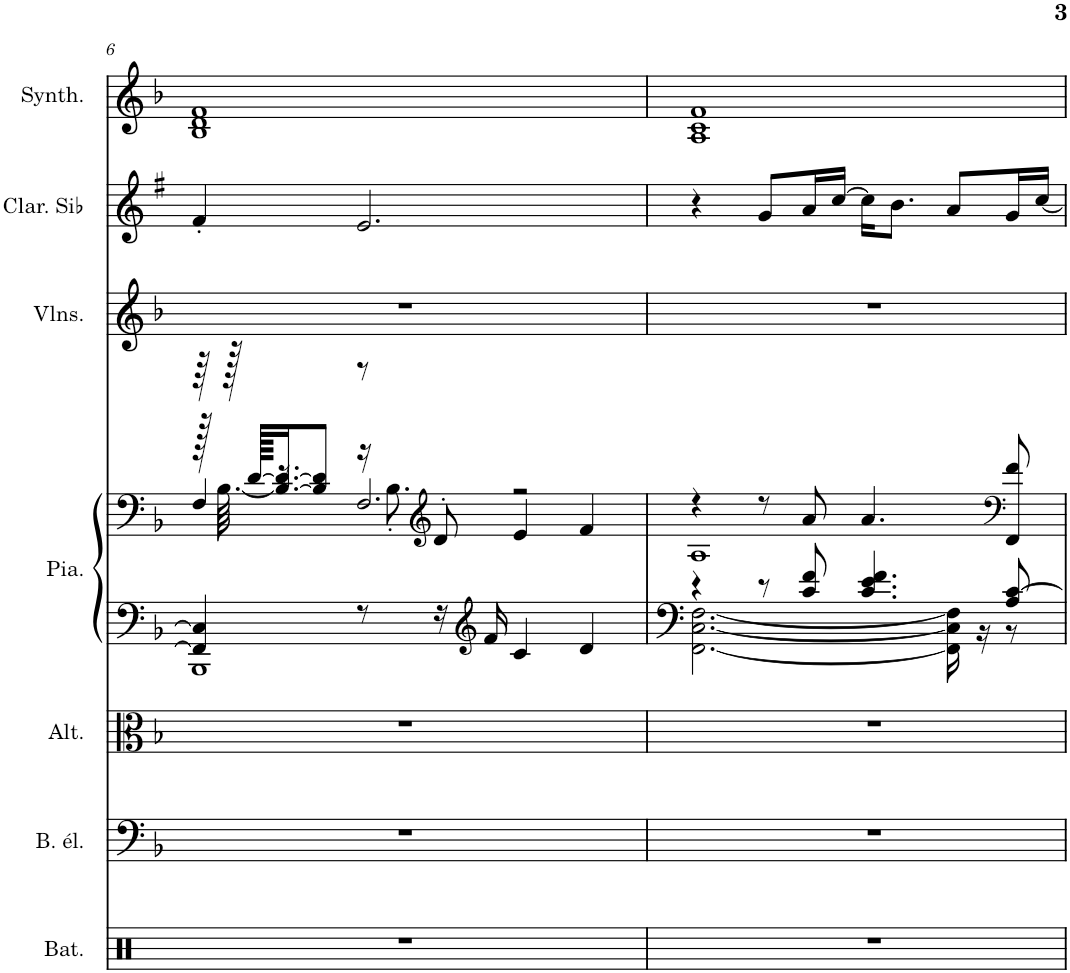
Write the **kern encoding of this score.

**kern	**kern	**kern	**kern	**kern	**kern	**kern	**kern
*part7	*part6	*part5	*part4	*part4	*part3	*part2	*part1
*staff8	*staff7	*staff6	*staff5	*staff4	*staff3	*staff2	*staff1
*I"Batterie, Drums	*I"Basse électrique à 5 cordes, Electric Bass (finger)	*I"Altos, String Ensemble 1	*I"Piano, Acoustic Grand Piano	*	*I"Violons, String Ensemble 1	*I"Clarinette en Sib	*I"Synthétiseur Pad, Pad 2 (warm)
*I'Bat.	*I'B. él.	*I'Alt.	*I'Pia.	*	*I'Vlns.	*I'Clar. Sib	*I'Synth.
!!LO:PB:g=z
*clefX	*clefF4	*clefC3	*clefF4	*clefG2	*clefG2	*clefG2	*clefG2
*	*Trd7c12	*	*	*	*	*Trd1c2	*
*k[]	*k[b-]	*k[b-]	*k[b-]	*k[b-]	*k[b-]	*k[f#]	*k[b-]
*M4/4	*M4/4	*M4/4	*M4/4	*M4/4	*M4/4	*M4/4	*M4/4
=6	=6	=6	=6	=6	=6	=6	=6
*	*	*	*^	*^	*	*	*
*	*	*	*	*	*	*^	*	*	*
1r	1r	1r	4FF/] 4C/]	1BBB-	64r	128r	4F/	1r	4f#'/	1B- 1d 1f
.	.	.	.	.	.	[64.B-\	.	.	.	.
.	.	.	.	.	128r	.	.	.	.	.
.	.	.	.	.	[128d/KKKLL	.	.	.	.	.
.	.	.	.	.	16.B-/_ 16.d/_J	16.r	.	.	.	.
.	.	.	.	.	8B-/] 8d/]J	8r	.	.	.	.
.	.	.	8r	.	8r	16r	2.F/	.	2.e/	.
.	.	.	.	.	.	8.B-'\	.	.	.	.
*	*	*	*	*	*clefG2	*	*	*	*	*
.	.	.	16r	.	8d'/	.	.	.	.	.
*	*	*	*clefG2	*	*	*	*	*	*	*
.	.	.	16f/	.	.	.	.	.	.	.
.	.	.	4c/	.	4e/	2r	.	.	.	.
.	.	.	4d/	.	4f/	.	.	.	.	.
*	*	*	*	*	*	*v	*v	*	*	*
=7	=7	=7	=7	=7	=7	=7	=7	=7	=7
1r	1r	1r	4r	[2.FF\ [2.C\ [2.F\	4r	1A	1r	4r	1A 1c 1f
.	.	.	8r	.	8r	.	.	8g/L	.
.	.	.	8c/ 8f/	.	8a/	.	.	16a/L	.
.	.	.	.	.	.	.	.	[16cc/JJ	.
.	.	.	4.c/ 4.e/ 4.f/	.	4.a/	.	.	16cc\KL]	.
.	.	.	.	.	.	.	.	8.b\J	.
.	.	.	.	16FF\] 16C\] 16F\]	.	.	.	8a/L	.
.	.	.	.	16r	.	.	.	.	.
*	*	*	*	*	*clefF4	*	*	*	*
.	.	.	8A/ [8c/	8r	8FF/ 8f/	.	.	16g/L	.
.	.	.	.	.	.	.	.	[16cc/JJ	.
*	*	*	*v	*v	*	*	*	*	*
*	*	*	*	*v	*v	*	*	*
=	=	=	=	=	=	=	=
*-	*-	*-	*-	*-	*-	*-	*-
